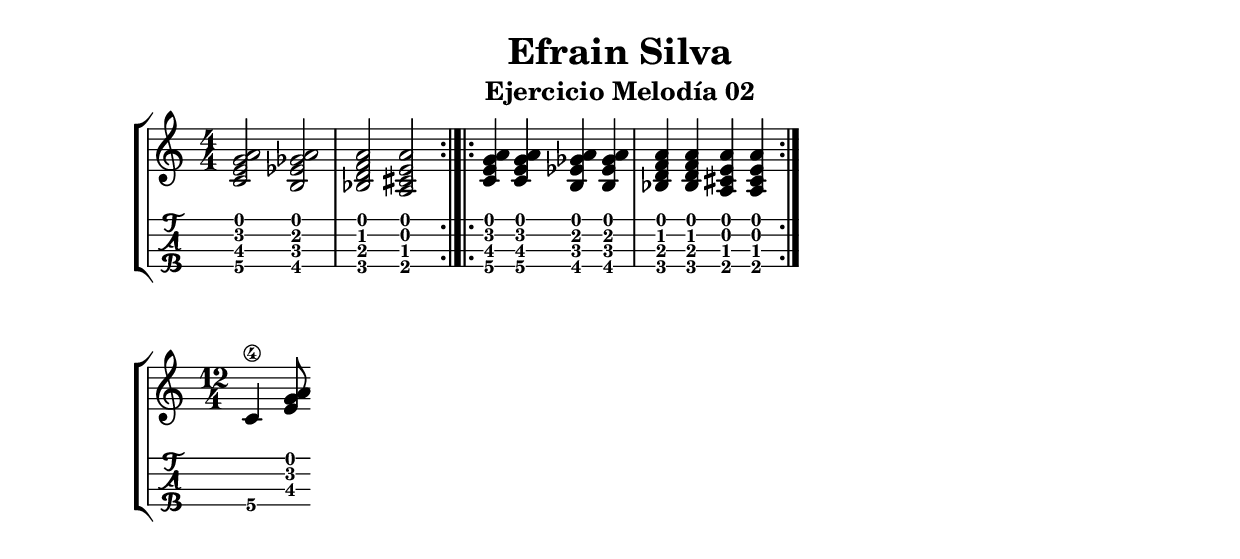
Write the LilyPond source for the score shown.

\header {
  title = "Efrain Silva"
  subtitle = "Ejercicio Melodía 02"
  subsubtile = "a"
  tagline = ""  % removed
}
%--- Introducción de las notas ---%
uno = \relative c' {
\key c \major
\numericTimeSignature
\time 4/4
	<c e g a>2
	<b ees ges a>
	<bes d f a>
	<a cis e a> \bar ":|.|:"
	<c e g a>4 <c e g a> <b ees ges a> <b ees ges a>
	<bes d f a> <bes d f a> <a cis e a> <a cis e a> \bar ":|." 
}

dos = \relative c' {
\key c \major
\numericTimeSignature
\time 12/4
	c4\4 <e g a>8
}

%--- Partitura ---%
\score {
 \header {
      piece = ""
    }
	\new StaffGroup	
	<<
		\new Staff \uno
		\new TabStaff \uno
	>>



\layout{
	\context {
		\TabStaff
		stringTunings = #tenor-ukulele-tuning
	}
}
\midi{
	\tempo 4 = 120
	}
}
%--- Partitura 2---%
\score {
 \header {
      piece = ""
    }
	\new StaffGroup	
	<<
		\new Staff \dos
		\new TabStaff \dos
	>>



\layout{
	\context {
		\TabStaff
		stringTunings = #tenor-ukulele-tuning
	}
}
\midi{
	\tempo 4 = 120
	}
}